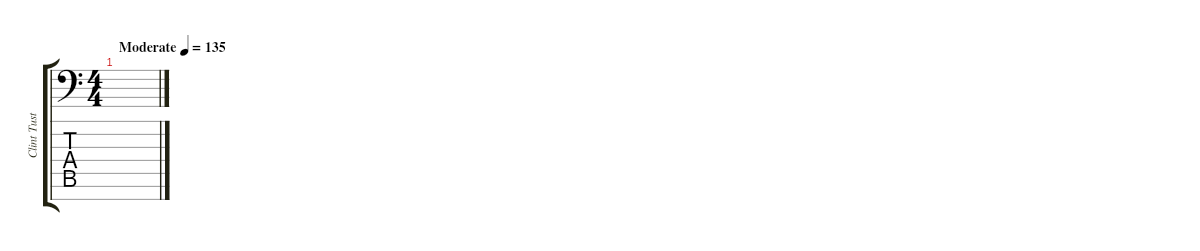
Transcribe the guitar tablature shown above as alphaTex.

\track ("Clint Tustin" "Clint Tust") {instrument overdrivenguitar}
\staff {score tabs}
\tuning (B3 Gb3 D3 A2 E2 B1 E1) {hide}
\ts (4 4)
\tempo (135 "Moderate")
\clef f4
\ks c
